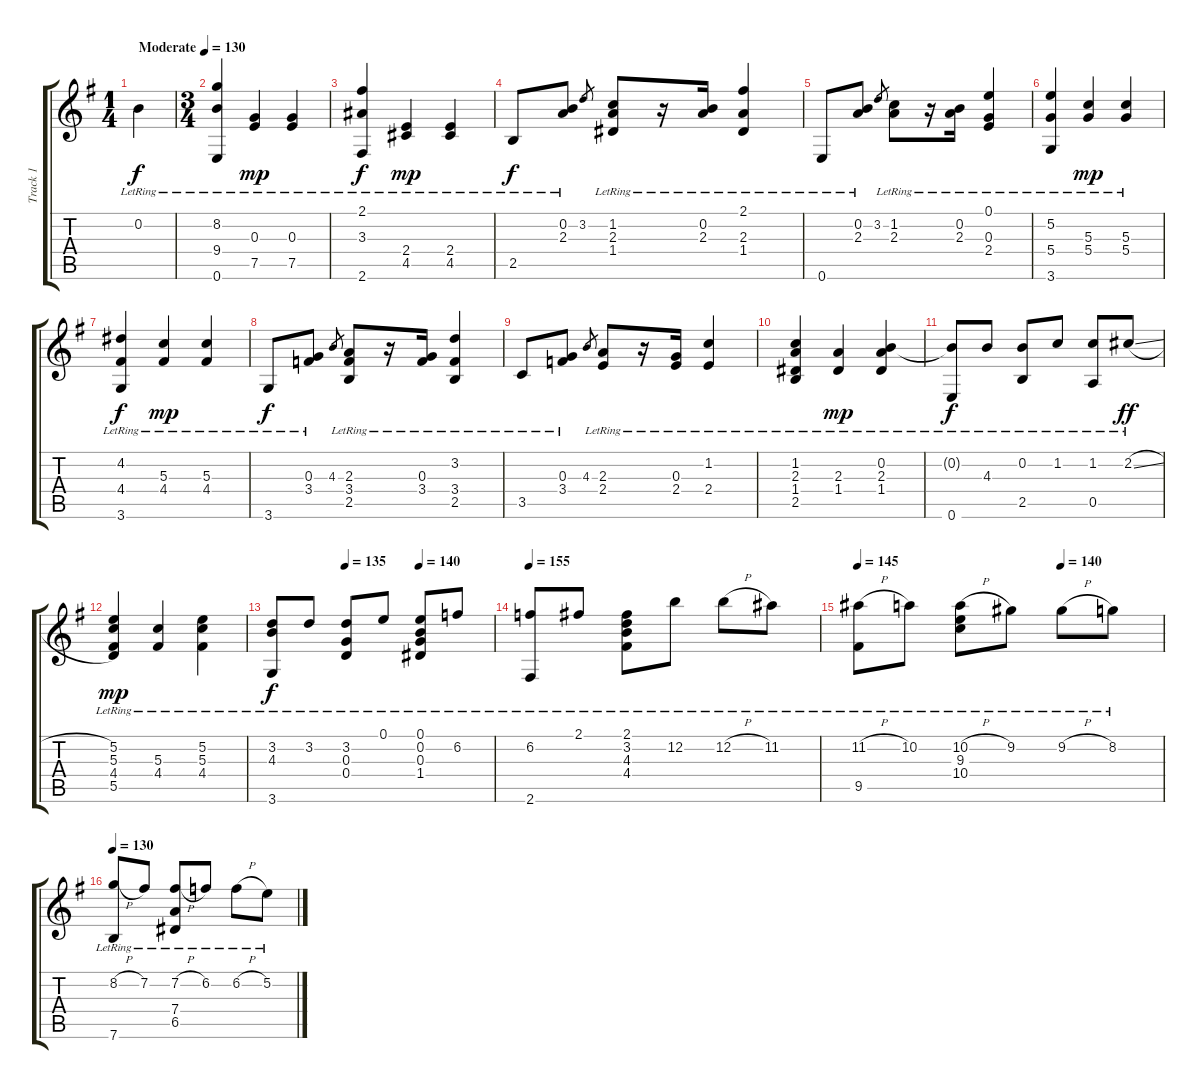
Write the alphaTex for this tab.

\track ("Track 1" "Track 1") {instrument acousticguitarnylon}
\staff {score tabs}
\tuning (E4 B3 G3 D3 A2 E2) {hide}
\ts (1 4)
\tempo (130 "Moderate")
\clef g2
\ks eminor
0.2{lr}.4{dy f instrument acousticguitarnylon} |
\ts (3 4)
(8.2{lr} 9.4{lr} 0.6{lr}).4 (0.3{lr} 7.5{lr}).4{dy mp} (0.3{lr} 7.5{lr}).4 |
(2.1{lr} 3.3{lr} 2.6{lr}).4{dy f} (2.4{lr} 4.5{lr}).4{dy mp} (2.4{lr} 4.5{lr}).4 |
2.5{lr}.8{dy f} (0.2{lr} 2.3{lr}).8 3.2.8{gr} (1.2{lr} 2.3{lr} 1.4{lr}).8 r.16 (0.2{lr} 2.3{lr}).16 (2.1{lr} 2.3{lr} 1.4{lr}).4 |
0.6{lr}.8 (0.2{lr} 2.3{lr}).8 3.2.8{gr} (1.2{lr} 2.3{lr}).8 r.16 (0.2{lr} 2.3{lr}).16 (0.1{lr} 0.3{lr} 2.4{lr}).4 |
(5.2{lr} 5.4{lr} 3.6{lr}).4 (5.3{lr} 5.4{lr}).4{dy mp} (5.3{lr} 5.4{lr}).4 |
(4.2{lr} 4.4{lr} 3.6{lr}).4{dy f} (5.3{lr} 4.4{lr}).4{dy mp} (5.3{lr} 4.4{lr}).4 |
3.6{lr}.8{dy f} (0.3{lr} 3.4{lr}).8 4.3.8{gr} (2.3{lr} 3.4{lr} 2.5{lr}).8 r.16 (0.3{lr} 3.4{lr}).16 (3.2{lr} 3.4{lr} 2.5{lr}).4 |
3.5{lr}.8 (0.3{lr} 3.4{lr}).8 4.3.8{gr} (2.3{lr} 2.4{lr}).8 r.16 (0.3{lr} 2.4{lr}).16 (1.2{lr} 2.4{lr}).4 |
(1.2{lr} 2.3{lr} 1.4{lr} 2.5{lr}).4 (2.3{lr} 1.4{lr}).4{dy mp} (0.2{lr} 2.3{lr} 1.4{lr}).4 |
(0.2{t} 0.6{lr}).8{dy f} 4.3{lr}.8 (0.2{lr} 2.5{lr}).8 1.2{lr}.8 (1.2{lr} 0.5{lr}).8 2.2{sl lr}.8{dy ff} |
(5.2{lr} 5.3{lr} 4.4{lr} 5.5{lr}).4{dy mp} (5.3{lr} 4.4{lr}).4 (5.2{lr} 5.3{lr} 4.4{lr}).4 |
\tempo (135 0.3333333333333333)
\tempo (140 0.6666666666666666)
(3.2{lr} 4.3{lr} 3.6{lr}).8{dy f} 3.2{lr}.8 (3.2{lr} 0.3{lr} 0.4{lr}).8 0.1{lr}.8 (0.1{lr} 0.2{lr} 0.3{lr} 1.4{lr}).8 6.2{lr}.8 |
\tempo 155
(6.2{lr} 2.6{lr}).8 2.1{lr}.8 (2.1{lr} 3.2{lr} 4.3{lr} 4.4{lr}).8 12.2{lr}.8 12.2{h lr}.8 11.2{lr}.8 |
\tempo 145
\tempo (140 0.6666666666666666)
(11.2{h lr} 9.5{lr}).8 10.2{lr}.8 (10.2{h lr} 9.3{lr} 10.4{lr}).8 9.2{lr}.8 9.2{h lr}.8 8.2{lr}.8 |
\tempo 130
(8.2{h lr} 7.6{lr}).8 7.2{lr}.8 (7.2{h lr} 7.4{lr} 6.5{lr}).8 6.2{lr}.8 6.2{h lr}.8 5.2{lr}.8
